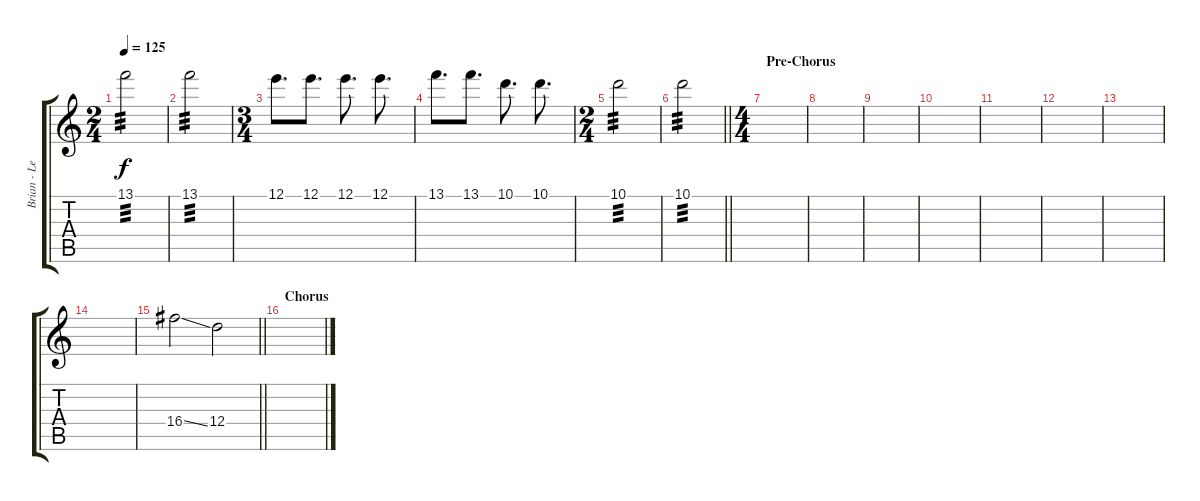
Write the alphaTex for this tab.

\track ("Brian - Lead Guitar" "Brian - Le") {instrument electricguitarjazz}
\staff {score tabs}
\tuning (E4 B3 G3 D3 A2 D2) {hide}
\ts (2 4)
\tempo 125
\clef g2
\ks c
13.1.2{tp 3 dy f} |
13.1.2{tp 3} |
\ts (3 4)
12.1.8{d} 12.1.8{d} 12.1.8{d} 12.1.8{d} |
13.1.8{d} 13.1.8{d} 10.1.8{d} 10.1.8{d} |
\ts (2 4)
10.1.2{tp 3} |
\barLineRight lightlight
10.1.2{tp 3} |
\ts (4 4)
\section ("" "Pre-Chorus")
|
|
|
|
|
|
|
|
\barLineRight lightlight
16.4{ss}.2 12.4.2 |
\section ("" "Chorus")
